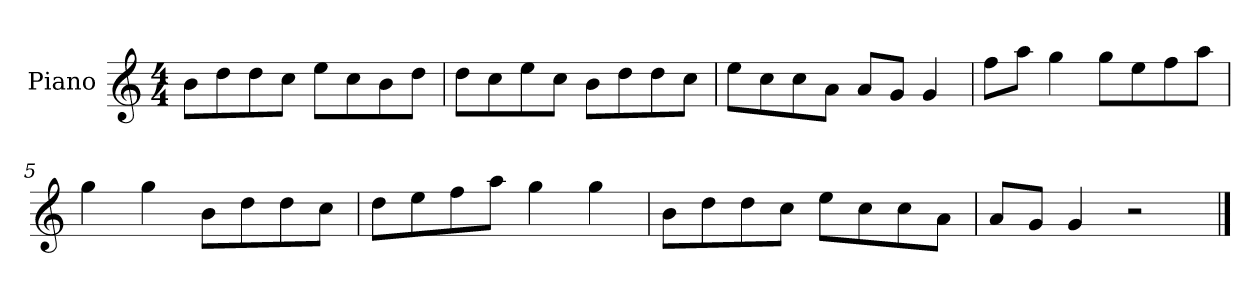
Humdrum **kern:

**kern
*part1
*staff1
*I"Piano
*I'P-no
*clefG2
*k[]
*M4/4
*MM90
=1
8b\L
8dd\
8dd\
8cc\J
8ee\L
8cc\
8b\
8dd\J
=2
8dd\L
8cc\
8ee\
8cc\J
8b\L
8dd\
8dd\
8cc\J
=3
8ee\L
8cc\
8cc\
8a\J
8a/L
8g/J
4g/
=4
8ff\L
8aa\J
4gg\
8gg\L
8ee\
8ff\
8aa\J
=5
4gg\
4gg\
8b\L
8dd\
8dd\
8cc\J
!!LO:LB:g=z
=6
8dd\L
8ee\
8ff\
8aa\J
4gg\
4gg\
=7
8b\L
8dd\
8dd\
8cc\J
8ee\L
8cc\
8cc\
8a\J
=8
8a/L
8g/J
4g/
2r
==
*-
